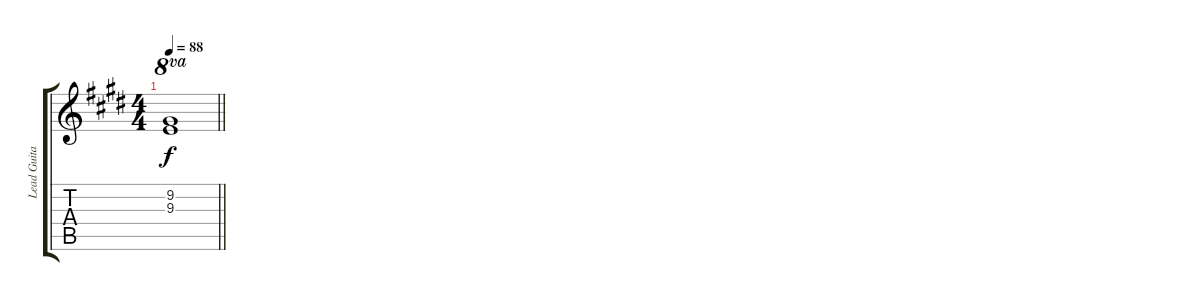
\track ("Lead Guitar" "Lead Guita") {instrument electricguitarmuted}
\staff {score tabs}
\tuning (E4 B3 G3 D3 A2 E2) {hide}
\ts (4 4)
\tempo 88
\clef g2
\barLineRight lightlight
\ks e
(9.2{t} 9.3{t}).1{ot 8va dy f}
